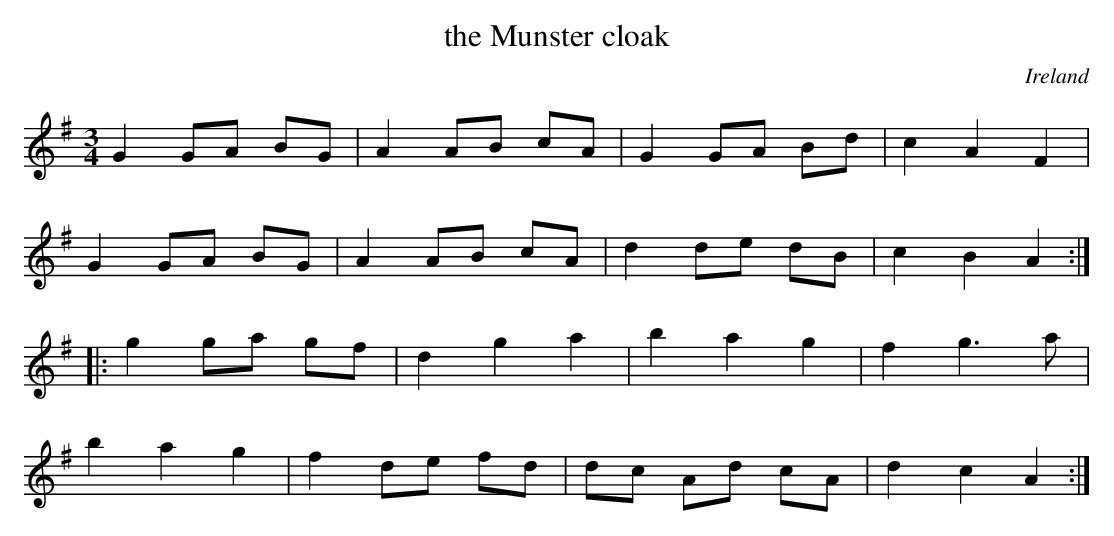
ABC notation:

X:1
T:the Munster cloak
M:3/4
O:Ireland
K:G
G2 GA BG|A2 AB cA|G2 GA Bd|c2 A2 F2|
G2 GA BG|A2 AB cA|d2 de dB|c2 B2 A2::
g2 ga gf|d2 g2 a2|b2 a2 g2|f2 g3 a|
b2 a2 g2|f2 de fd|dc Ad cA|d2 c2 A2:|
